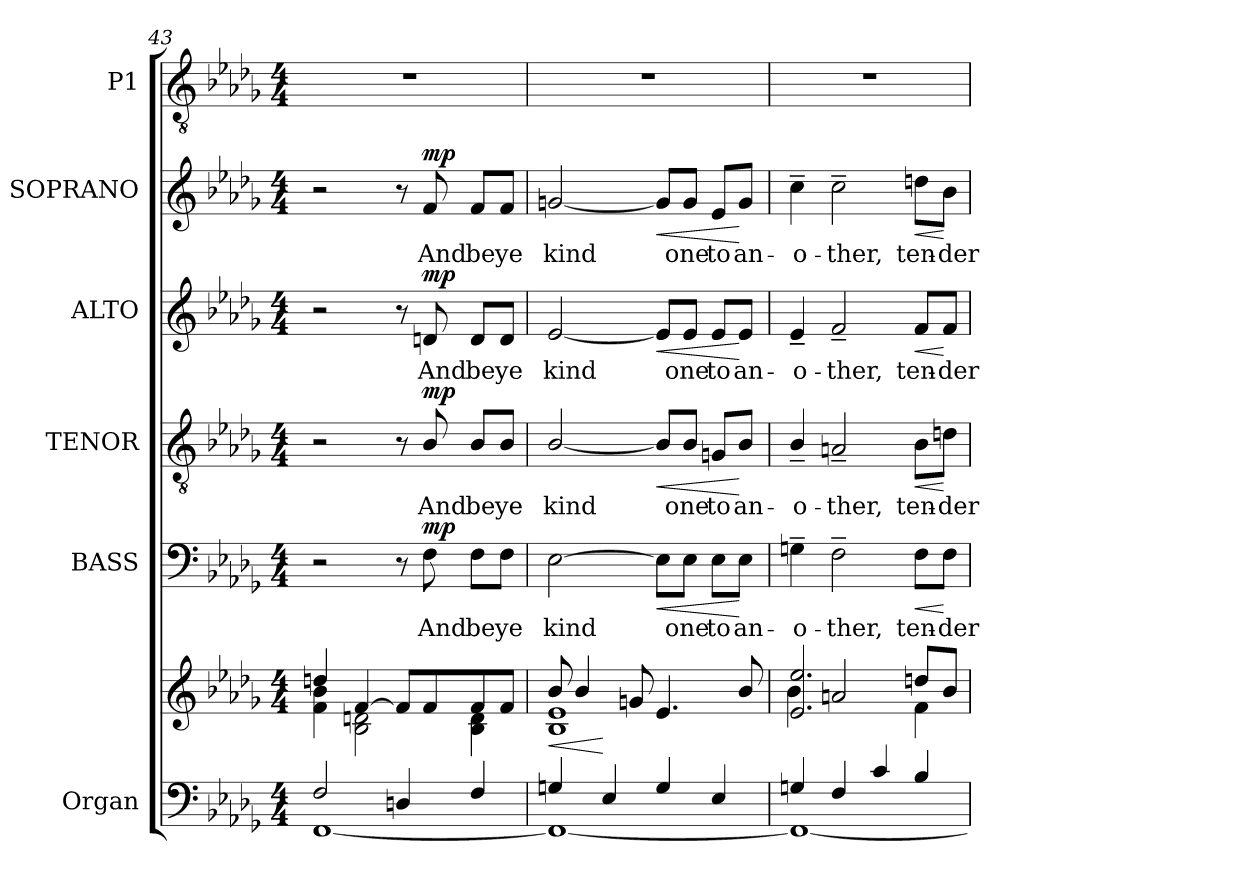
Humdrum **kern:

**kern	**kern	**dynam	**kern	**text	**dynam	**kern	**text	**dynam	**kern	**text	**dynam	**kern	**text	**dynam	**kern
*part6	*part6	*part6	*part5	*part5	*part5	*part4	*part4	*part4	*part3	*part3	*part3	*part2	*part2	*part2	*part1
*staff7	*staff6	*staff6/7	*staff5	*staff5	*staff5	*staff4	*staff4	*staff4	*staff3	*staff3	*staff3	*staff2	*staff2	*staff2	*staff1
*I"Organ	*	*	*I"BASS	*	*	*I"TENOR	*	*	*I"ALTO	*	*	*I"SOPRANO	*	*	*I"P1
*I'Org.	*	*	*I'B.	*	*	*I'T.	*	*	*I'A.	*	*	*I'S.	*	*	*
*clefF4	*clefG2	*	*clefF4	*	*	*clefGv2	*	*	*clefG2	*	*	*clefG2	*	*	*clefGv2
*	*	*	*	*	*	*ITrd7c12	*	*	*	*	*	*	*	*	*ITrd7c12
*k[b-e-a-d-g-]	*k[b-e-a-d-g-]	*	*k[b-e-a-d-g-]	*	*	*k[b-e-a-d-g-]	*	*	*k[b-e-a-d-g-]	*	*	*k[b-e-a-d-g-]	*	*	*k[b-e-a-d-g-]
*D-:	*D-:	*	*D-:	*	*	*D-:	*	*	*D-:	*	*	*D-:	*	*	*D-:
*M4/4	*M4/4	*	*M4/4	*	*	*M4/4	*	*	*M4/4	*	*	*M4/4	*	*	*M4/4
=43	=43	=43	=43	=43	=43	=43	=43	=43	=43	=43	=43	=43	=43	=43	=43
*^	*^	*	*	*	*	*	*	*	*	*	*	*	*	*	*
2Fi/	[1FFi	4ddni/	4fi\ 4b-i	.	2r	.	.	2r	.	.	2r	.	.	2r	.	.	1r
.	.	[4fi/	2B-i\ 2dni	.	.	.	.	.	.	.	.	.	.	.	.	.	.
4Dni/	.	8fi/L]	.	.	8r	.	.	8r	.	.	8r	.	.	8r	.	.	.
!	!	!	!	!	!	!LO:LY:b:color=#000000	!	!	!	!	!	!	!	!	!	!	!
!	!	!	!	!	!	!	!	!	!LO:LY:b:color=#000000	!	!	!	!	!	!	!	!
!	!	!	!	!	!	!	!	!	!	!	!	!LO:LY:b:color=#000000	!	!	!	!	!
!	!	!	!	!	!	!	!	!	!	!	!	!	!	!	!LO:LY:b:color=#000000	!	!
.	.	8fi/	.	.	8Fi\	And	mp	8BB-i/	And	mp	8dni/	And	mp	8fi/	And	mp	.
!	!	!	!	!	!	!LO:LY:b:color=#000000	!	!	!	!	!	!	!	!	!	!	!
!	!	!	!	!	!	!	!	!	!LO:LY:b:color=#000000	!	!	!	!	!	!	!	!
!	!	!	!	!	!	!	!	!	!	!	!	!LO:LY:b:color=#000000	!	!	!	!	!
!	!	!	!	!	!	!	!	!	!	!	!	!	!	!	!LO:LY:b:color=#000000	!	!
4Fi/	.	8fi/	4B-i\ 4di	.	8Fi\L	be	.	8BB-i/L	be	.	8di/L	be	.	8fi/L	be	.	.
!	!	!	!	!	!	!LO:LY:b:color=#000000	!	!	!	!	!	!	!	!	!	!	!
!	!	!	!	!	!	!	!	!	!LO:LY:b:color=#000000	!	!	!	!	!	!	!	!
!	!	!	!	!	!	!	!	!	!	!	!	!LO:LY:b:color=#000000	!	!	!	!	!
!	!	!	!	!	!	!	!	!	!	!	!	!	!	!	!LO:LY:b:color=#000000	!	!
.	.	8fi/J	.	.	8Fi\J	ye	.	8BB-i/J	ye	.	8di/J	ye	.	8fi/J	ye	.	.
=44	=44	=44	=44	=44	=44	=44	=44	=44	=44	=44	=44	=44	=44	=44	=44	=44	=44
!	!	!	!	!LO:HP:b	!	!	!	!	!	!	!	!	!	!	!	!	!
!	!	!	!	!	!	!LO:LY:b:color=#000000	!	!	!	!	!	!	!	!	!	!	!
!	!	!	!	!	!	!	!	!	!LO:LY:b:color=#000000	!	!	!	!	!	!	!	!
!	!	!	!	!	!	!	!	!	!	!	!	!LO:LY:b:color=#000000	!	!	!	!	!
!	!	!	!	!	!	!	!	!	!	!	!	!	!	!	!LO:LY:b:color=#000000	!	!
4Gni/	1FFi_	8b-i/	1B-i 1e-i	<	[2E-i\	kind	.	[2BB-i/	kind	.	[2e-i/	kind	.	[2gni/	kind	.	1r
.	.	4b-i/	.	.	.	.	.	.	.	.	.	.	.	.	.	.	.
4E-i/	.	.	.	[	.	.	.	.	.	.	.	.	.	.	.	.	.
.	.	8gni/	.	.	.	.	.	.	.	.	.	.	.	.	.	.	.
!	!	!	!	!	!	!	!LO:HP:b	!	!	!LO:HP:b	!	!	!LO:HP:b	!	!	!LO:HP:b	!
4Gi/	.	4.e-i/	.	.	8E-i\L]	.	<	8BB-i/L]	.	<	8e-i/L]	.	<	8gi/L]	.	<	.
!	!	!	!	!	!	!LO:LY:b:color=#000000	!	!	!	!	!	!	!	!	!	!	!
!	!	!	!	!	!	!	!	!	!LO:LY:b:color=#000000	!	!	!	!	!	!	!	!
!	!	!	!	!	!	!	!	!	!	!	!	!LO:LY:b:color=#000000	!	!	!	!	!
!	!	!	!	!	!	!	!	!	!	!	!	!	!	!	!LO:LY:b:color=#000000	!	!
.	.	.	.	.	8E-i\J	one	.	8BB-i/J	one	.	8e-i/J	one	.	8gi/J	one	.	.
!	!	!	!	!	!	!LO:LY:b:color=#000000	!	!	!	!	!	!	!	!	!	!	!
!	!	!	!	!	!	!	!	!	!LO:LY:b:color=#000000	!	!	!	!	!	!	!	!
!	!	!	!	!	!	!	!	!	!	!	!	!LO:LY:b:color=#000000	!	!	!	!	!
!	!	!	!	!	!	!	!	!	!	!	!	!	!	!	!LO:LY:b:color=#000000	!	!
4E-i/	.	.	.	.	8E-i\L	to	.	8GGni/L	to	.	8e-i/L	to	.	8e-i/L	to	.	.
!	!	!	!	!	!	!LO:LY:b:color=#000000	!	!	!	!	!	!	!	!	!	!	!
!	!	!	!	!	!	!	!	!	!LO:LY:b:color=#000000	!	!	!	!	!	!	!	!
!	!	!	!	!	!	!	!	!	!	!	!	!LO:LY:b:color=#000000	!	!	!	!	!
!	!	!	!	!	!	!	!	!	!	!	!	!	!	!	!LO:LY:b:color=#000000	!	!
.	.	8b-i/	.	.	8E-i\J	an-	[	8BB-i/J	an-	[	8e-i/J	an-	[	8gi/J	an-	[	.
=45	=45	=45	=45	=45	=45	=45	=45	=45	=45	=45	=45	=45	=45	=45	=45	=45	=45
!	!	!	!	!	!	!LO:LY:b:color=#000000	!	!	!	!	!	!	!	!	!	!	!
!	!	!	!	!	!	!	!	!	!LO:LY:b:color=#000000	!	!	!	!	!	!	!	!
!	!	!	!	!	!	!	!	!	!	!	!	!LO:LY:b:color=#000000	!	!	!	!	!
!	!	!	!	!	!	!	!	!	!	!	!	!	!	!	!LO:LY:b:color=#000000	!	!
4Gni/	1FFi_	2.e-i/ 2.ee-i	4b-i\	.	4Gn~i\	-o-	.	4BB-~i/	-o-	.	4e-~i/	-o-	.	4cc~i\	-o-	.	1r
!	!	!	!	!	!	!LO:LY:b:color=#000000	!	!	!	!	!	!	!	!	!	!	!
!	!	!	!	!	!	!	!	!	!LO:LY:b:color=#000000	!	!	!	!	!	!	!	!
!	!	!	!	!	!	!	!	!	!	!	!	!LO:LY:b:color=#000000	!	!	!	!	!
!	!	!	!	!	!	!	!	!	!	!	!	!	!	!	!LO:LY:b:color=#000000	!	!
4Fi/	.	.	2ani/	.	2F~i\	-ther,	.	2AAn~i/	-ther,	.	2f~i/	-ther,	.	2cc~i\	-ther,	.	.
4ci/	.	.	.	.	.	.	.	.	.	.	.	.	.	.	.	.	.
!	!	!	!	!	!	!LO:LY:b:color=#000000	!LO:HP:b	!	!	!	!	!	!	!	!	!	!
!	!	!	!	!	!	!	!	!	!LO:LY:b:color=#000000	!LO:HP:b	!	!	!	!	!	!	!
!	!	!	!	!	!	!	!	!	!	!	!	!LO:LY:b:color=#000000	!LO:HP:b	!	!	!	!
!	!	!	!	!	!	!	!	!	!	!	!	!	!	!	!LO:LY:b:color=#000000	!LO:HP:b	!
4B-i/	.	8ddni/L	4fi\	.	8Fi\L	ten-	<	8BB-i\L	ten-	<	8fi/L	ten-	<	8ddni\L	ten-	<	.
!	!	!	!	!	!	!LO:LY:b:color=#000000	!	!	!	!	!	!	!	!	!	!	!
!	!	!	!	!	!	!	!	!	!LO:LY:b:color=#000000	!	!	!	!	!	!	!	!
!	!	!	!	!	!	!	!	!	!	!	!	!LO:LY:b:color=#000000	!	!	!	!	!
!	!	!	!	!	!	!	!	!	!	!	!	!	!	!	!LO:LY:b:color=#000000	!	!
.	.	8b-i/J	.	.	8Fi\J	-der	[	8Dni\J	-der	[	8fi/J	-der	[	8b-i\J	-der	[	.
*v	*v	*	*	*	*	*	*	*	*	*	*	*	*	*	*	*	*
*	*v	*v	*	*	*	*	*	*	*	*	*	*	*	*	*	*
=	=	=	=	=	=	=	=	=	=	=	=	=	=	=	=
*-	*-	*-	*-	*-	*-	*-	*-	*-	*-	*-	*-	*-	*-	*-	*-
